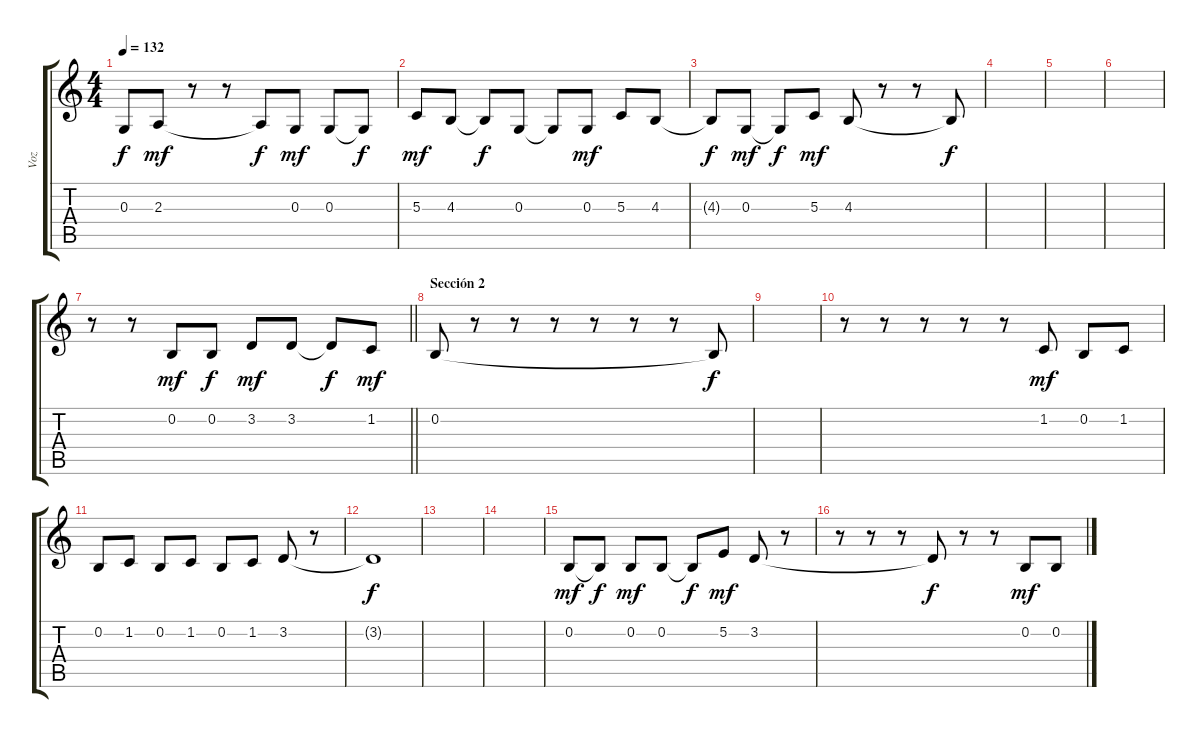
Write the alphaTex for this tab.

\track ("Voz" "Voz") {instrument oboe}
\staff {score tabs}
\tuning (E4 B3 G3 D3 A2 E2) {hide}
\ts (4 4)
\tempo 132
\clef g2
\ks c
0.3{t}.8{dy f} 2.3.8{dy mf} r.8 r.8 2.3{t}.8{dy f} 0.3.8{dy mf} 0.3.8 0.3{t}.8{dy f} |
5.3.8{dy mf} 4.3.8 4.3{t}.8{dy f} 0.3.8 0.3{t}.8 0.3.8{dy mf} 5.3.8 4.3.8 |
4.3{t}.8{dy f} 0.3.8{dy mf} 0.3{t}.8{dy f} 5.3.8{dy mf} 4.3.8 r.8 r.8 4.3{t}.8{dy f} |
|
|
|
\barLineRight lightlight
r.8 r.8 0.2.8{dy mf} 0.2.8{dy f} 3.2.8{dy mf} 3.2.8 3.2{t}.8{dy f} 1.2.8{dy mf} |
\section ("" "Sección 2")
0.2.8 r.8 r.8 r.8 r.8 r.8 r.8 0.2{t}.8{dy f} |
|
r.8 r.8 r.8 r.8 r.8 1.2.8{dy mf} 0.2.8 1.2.8 |
0.2.8 1.2.8 0.2.8 1.2.8 0.2.8 1.2.8 3.2.8 r.8 |
3.2{t}.1{dy f} |
|
|
0.2.8{dy mf} 0.2{t}.8{dy f} 0.2.8{dy mf} 0.2.8 0.2{t}.8{dy f} 5.2.8{dy mf} 3.2.8 r.8 |
r.8 r.8 r.8 3.2{t}.8{dy f} r.8 r.8 0.2.8{dy mf} 0.2.8
